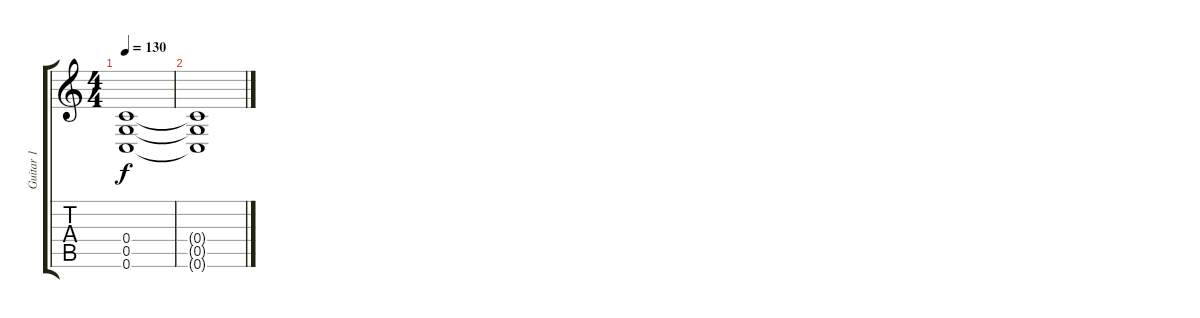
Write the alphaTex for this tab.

\track ("Guitar 1" "Guitar 1") {instrument overdrivenguitar}
\staff {score tabs}
\tuning (D4 A3 F3 C3 G2 C2) {hide}
\ts (4 4)
\tempo 130
\clef g2
\ks c
(0.4{t} 0.5{t} 0.6{t}).1{dy f} |
(0.4{t} 0.5{t} 0.6{t}).1
